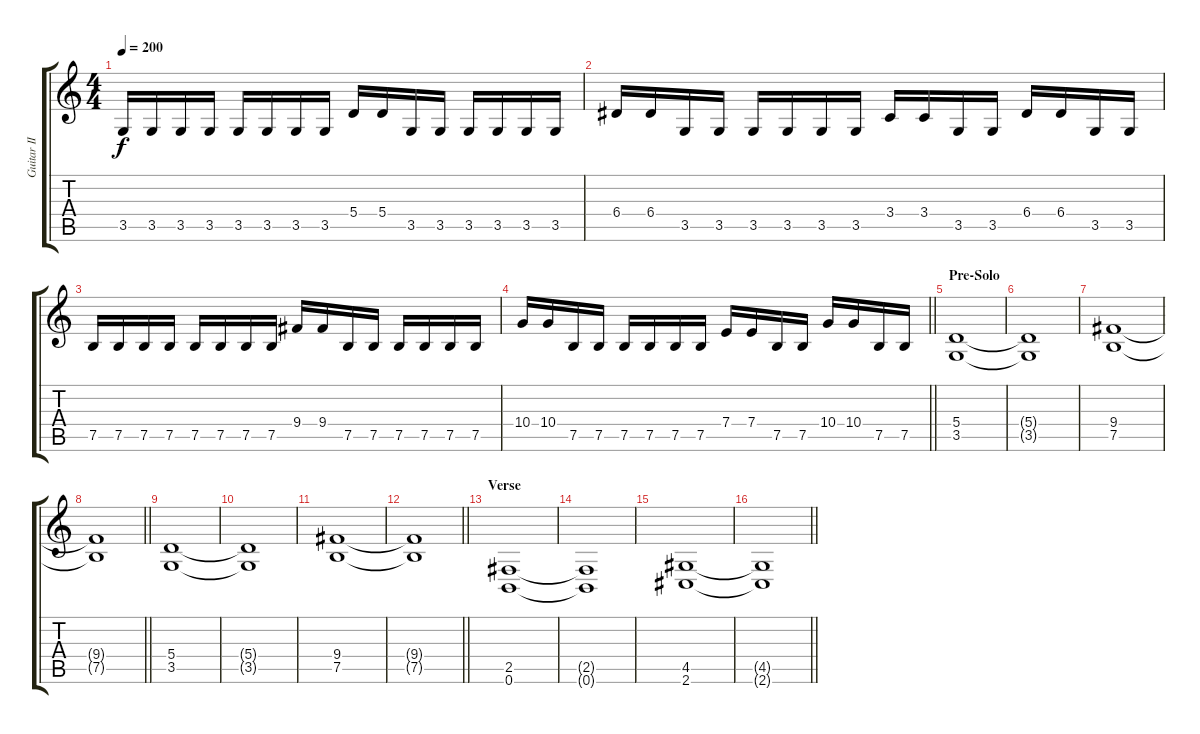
\track ("Guitar II" "Guitar II") {instrument distortionguitar}
\staff {score tabs}
\tuning (B3 Gb3 D3 A2 E2 B1) {hide}
\ts (4 4)
\section ("" "")
\tempo 200
\clef g2
\ks c
3.5.16{dy f} 3.5.16 3.5.16 3.5.16 3.5.16 3.5.16 3.5.16 3.5.16 5.4.16 5.4.16 3.5.16 3.5.16 3.5.16 3.5.16 3.5.16 3.5.16 |
6.4.16 6.4.16 3.5.16 3.5.16 3.5.16 3.5.16 3.5.16 3.5.16 3.4.16 3.4.16 3.5.16 3.5.16 6.4.16 6.4.16 3.5.16 3.5.16 |
7.5.16 7.5.16 7.5.16 7.5.16 7.5.16 7.5.16 7.5.16 7.5.16 9.4.16 9.4.16 7.5.16 7.5.16 7.5.16 7.5.16 7.5.16 7.5.16 |
\barLineRight lightlight
10.4.16 10.4.16 7.5.16 7.5.16 7.5.16 7.5.16 7.5.16 7.5.16 7.4.16 7.4.16 7.5.16 7.5.16 10.4.16 10.4.16 7.5.16 7.5.16 |
\section ("" "Pre-Solo")
(5.4 3.5).1 |
(5.4{t} 3.5{t}).1 |
(9.4 7.5).1 |
\barLineRight lightlight
(9.4{t} 7.5{t}).1 |
\section ("" "")
(5.4 3.5).1 |
(5.4{t} 3.5{t}).1 |
(9.4 7.5).1 |
\barLineRight lightlight
(9.4{t} 7.5{t}).1 |
\section ("" "Verse")
(2.5 0.6).1 |
(2.5{t} 0.6{t}).1 |
(4.5 2.6).1 |
\barLineRight lightlight
(4.5{t} 2.6{t}).1
